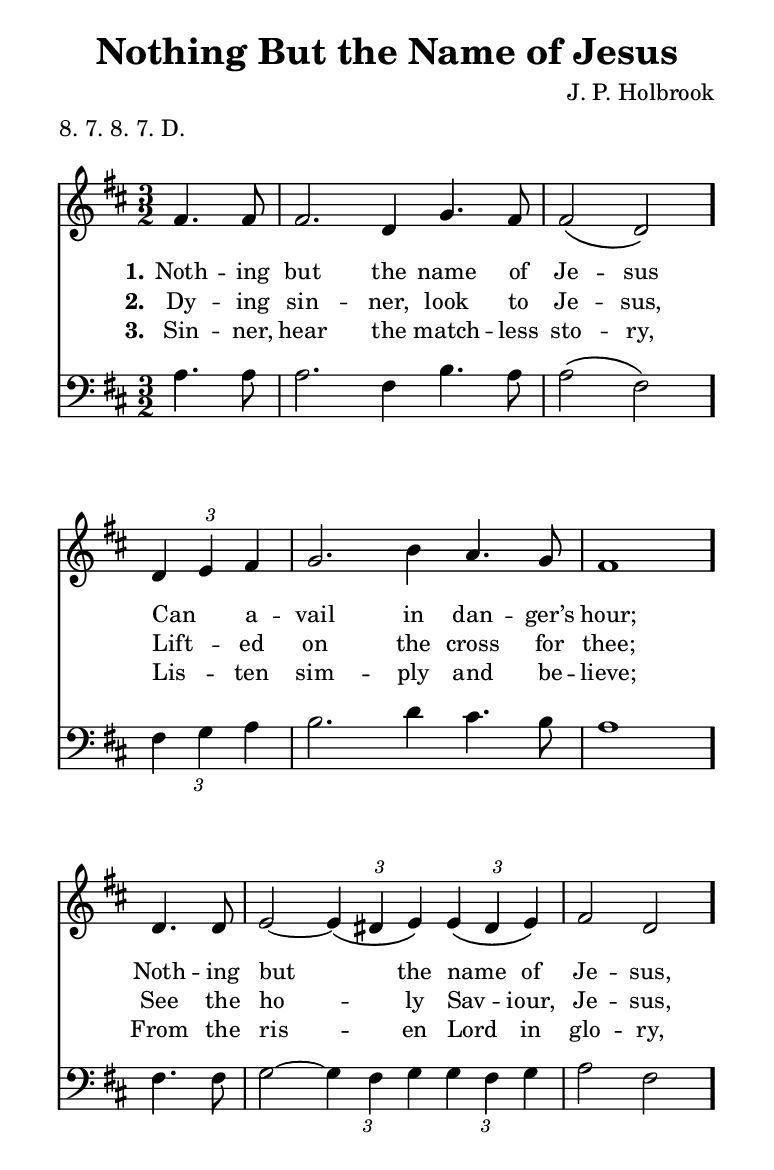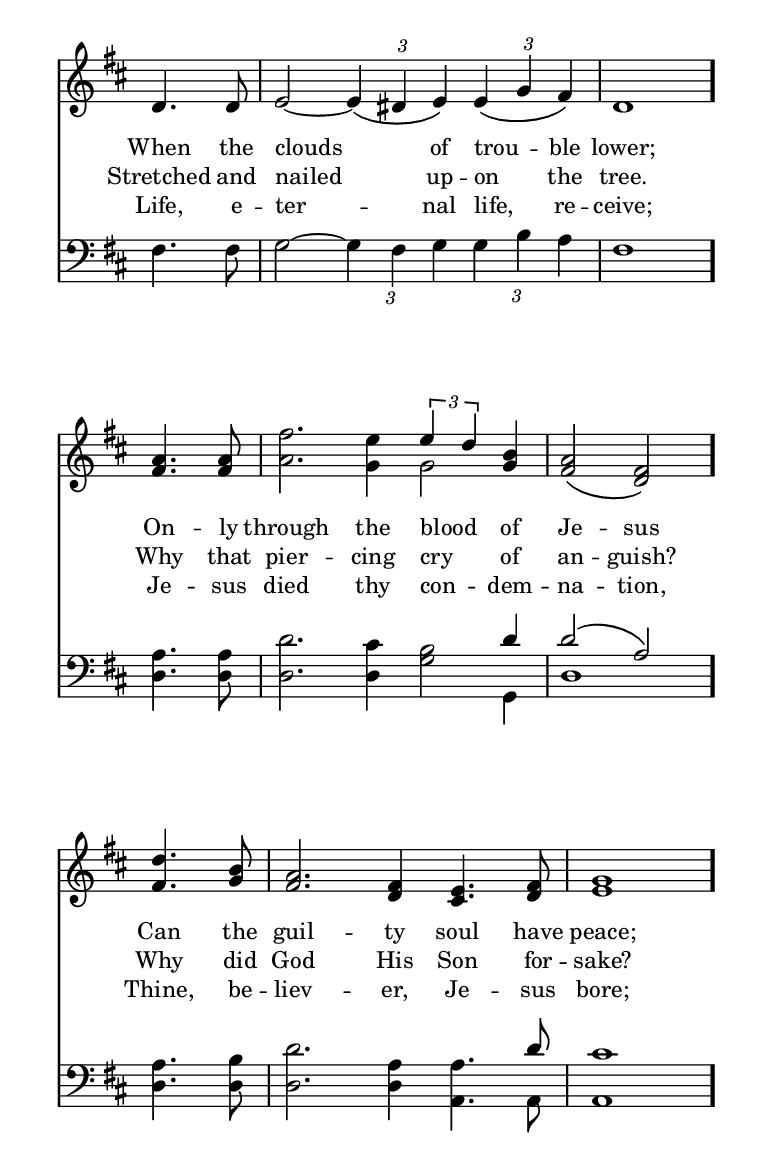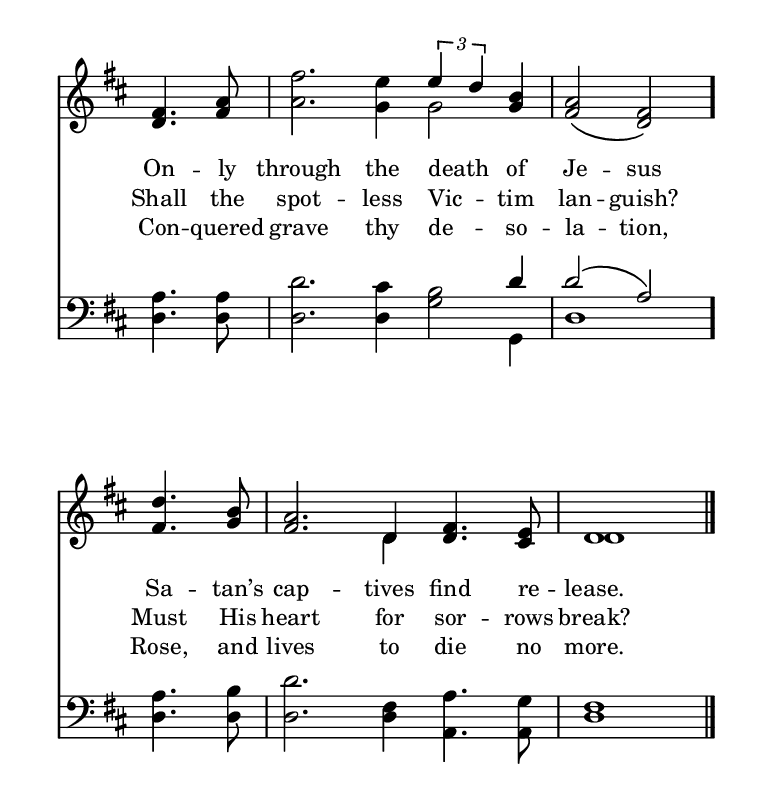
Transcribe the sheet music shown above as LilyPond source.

\include "common/global.ily"
\paper {
  \include "common/paper.ily"
}

\header{
  %gospel
  hymnnumber = "105"
  title = "Nothing But the Name of Jesus"
  tunename = "Refuge"
  meter = "8. 7. 8. 7. D."
  %poet = ""
  composer = "J. P. Holbrook"
  %copyright = ""
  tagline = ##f
}

% for fermata in MIDI
ta = { \tempo 2=80 }
tb = { \tempo 2=40 }

global = {
  \include "common/overrides.ily"
  \override Staff.TimeSignature.style = #'numbered
  \time 3/2
  \override Score.MetronomeMark.transparent = ##t % hide all fermata changes too
  \override TupletBracket.bracket-visibility = ##f
  \ta
  \key d \major
  \partial 2
  \autoBeamOff
}

notesSoprano = {
\global
\relative c' {

  fis4. fis8 | fis2. d4 g4. fis8 | fis2\( d2\)
  \tuplet 3/2 { d4 e4 fis4 } | g2. b4 a4. g8 | fis1 \break
  d4. d8 | e2 ~ \repeat unfold 2 { \tuplet 3/2 { e4\( dis e\) } } | fis2 d2
  d4. d8 | e2 ~ \tuplet 3/2 { e4\( dis e\) } \tuplet 3/2 { e\( g fis\) } | d1 \break
  a'4. a8 | fis'2. e4 \tuplet 3/2 { e4 d b } | a2\( fis2\)
  d'4. b8 | a2. fis4 e4. fis8 | g1 \break
  fis4. a8 | fis'2. e4 \tuplet 3/2 { e4 d b } | a2\( fis2\)
  d'4. b8 | a2. d,4 fis4. e8 | d1 \break

  \bar "|."

}
}

notesAlto = {
\global
\relative e' {

  \repeat unfold 8 { \skip2 \skip2 \skip2 }
  fis4. fis8 | a2. g4 \omit TupletNumber \tuplet 3/2 { g2 g4 } | fis2\( d2\)
  fis4. g8 | fis2. d4 cis4. d8 | e1
  d4. fis8 | a2. g4 \omit TupletNumber \tuplet 3/2 { g2 g4 } | fis2\( d2\)
  fis4. g8 | fis2. d4 d4. cis8 | d1

}
}

notesTenor = {
\global
\relative a {

  a4. a8 | a2. fis4 b4. a8 | a2\( fis2\)
  \tuplet 3/2 { fis4 g a } | b2. d4 cis4. b8 | a1
  fis4. fis8 | g2 ~ \repeat unfold 2 { \tuplet 3/2 { g4 fis g } } | a2 fis2
  fis4. fis8 | g2 ~ \tuplet 3/2 { g4 fis g } \tuplet 3/2 { g4 b a } | fis1
  a4. a8 | d2. cis4 \tuplet 3/2 { b2 d4 } | d2\( a2\)
  a4. b8 | d2. a4 a4. d8 | cis1
  a4. a8 | d2. cis4 \tuplet 3/2 { b2 d4 } | d2\( a2\)
  a4. b8 | d2. fis,4 a4. g8 | fis1

}
}

notesBass = {
\global
\relative f {

  \repeat unfold 8 { \skip2 \skip2 \skip2 }
  d4. d8 | d2. d4 \omit TupletNumber \tuplet 3/2 { g2 g,4 } | d'1
  d4. d8 | d2. d4 a4. a8 | a1
  d4. d8 | d2. d4 \omit TupletNumber \tuplet 3/2 { g2 g,4 } | d'1
  d4. d8 | d2. d4 a4. a8 | d1

}
}

wordsA = \lyricmode {
\set stanza = "1."

Noth -- ing but the name of Je -- sus \bar "."
Can _ a -- vail in dan -- ger’s hour; \bar "."
Noth -- ing but _ the name _ of Je -- sus, \bar "."
When the clouds _ of trou -- _ ble lower; \bar "."
On -- ly through the blood _ of Je -- sus \bar "."
Can the guil -- ty soul have peace; \bar "."
On -- ly through the death _ of Je -- sus \bar "."
Sa -- tan’s cap -- tives find re -- lease. \bar "."

}

wordsB = \lyricmode {
\set stanza = "2."

Dy -- ing sin -- ner, look to Je -- sus,
Lift -- _ ed on the cross for thee;
See the ho -- _ ly Sav -- _ iour, Je -- sus,
Stretched and nailed _ up -- on _ the tree.
Why that pier -- cing cry _ of an -- guish?
Why did God His Son for -- sake?
Shall the spot -- less Vic -- _ tim lan -- guish?
Must His heart for sor -- rows break?

}

wordsC = \lyricmode {
\set stanza = "3."

Sin -- ner, hear the match -- less sto -- ry,
Lis -- _ ten sim -- ply and be -- lieve;
From the ris -- _ en Lord _ in glo -- ry,
Life, e -- ter -- _ nal life, _ re -- ceive;
Je -- sus died thy con -- _ dem -- na -- tion,
Thine, be -- liev -- er, Je -- sus bore;
Con -- quered grave thy de -- _ so -- la -- tion,
Rose, and lives to die no more.

}

\score {
  \context ChoirStaff <<
    \context Staff = upper <<
      \set Staff.autoBeaming = ##f
      \set ChoirStaff.systemStartDelimiter = #'SystemStartBar
      \set ChoirStaff.printPartCombineTexts = ##f
      \partcombine #'(2 . 9) \notesSoprano \notesAlto
      \context NullVoice = sopranos { \voiceOne << \notesSoprano >> }
      \context NullVoice = altos { \voiceTwo << \notesAlto >> }
      \context Lyrics = one   \lyricsto sopranos \wordsA
      \context Lyrics = two   \lyricsto sopranos \wordsB
      \context Lyrics = three \lyricsto sopranos \wordsC
    >>
    \context Staff = men <<
      \set Staff.autoBeaming = ##f
      \clef bass
      \set ChoirStaff.printPartCombineTexts = ##f
      \partcombine #'(2 . 9) \notesTenor \notesBass
      \context NullVoice = tenors { \voiceOne << \notesTenor >> }
      \context NullVoice = basses { \voiceTwo << \notesBass >> }
    >>
  >>
  \layout {
    \include "common/layout.ily"
  }
  \midi{
    \include "common/midi.ily"
  }
}

% bump to 2.18.1 for \tuplet
\version "2.19.49"  % necessary for upgrading to future LilyPond versions.

% vi:set et ts=2 sw=2 ai nocindent syntax=lilypond:
